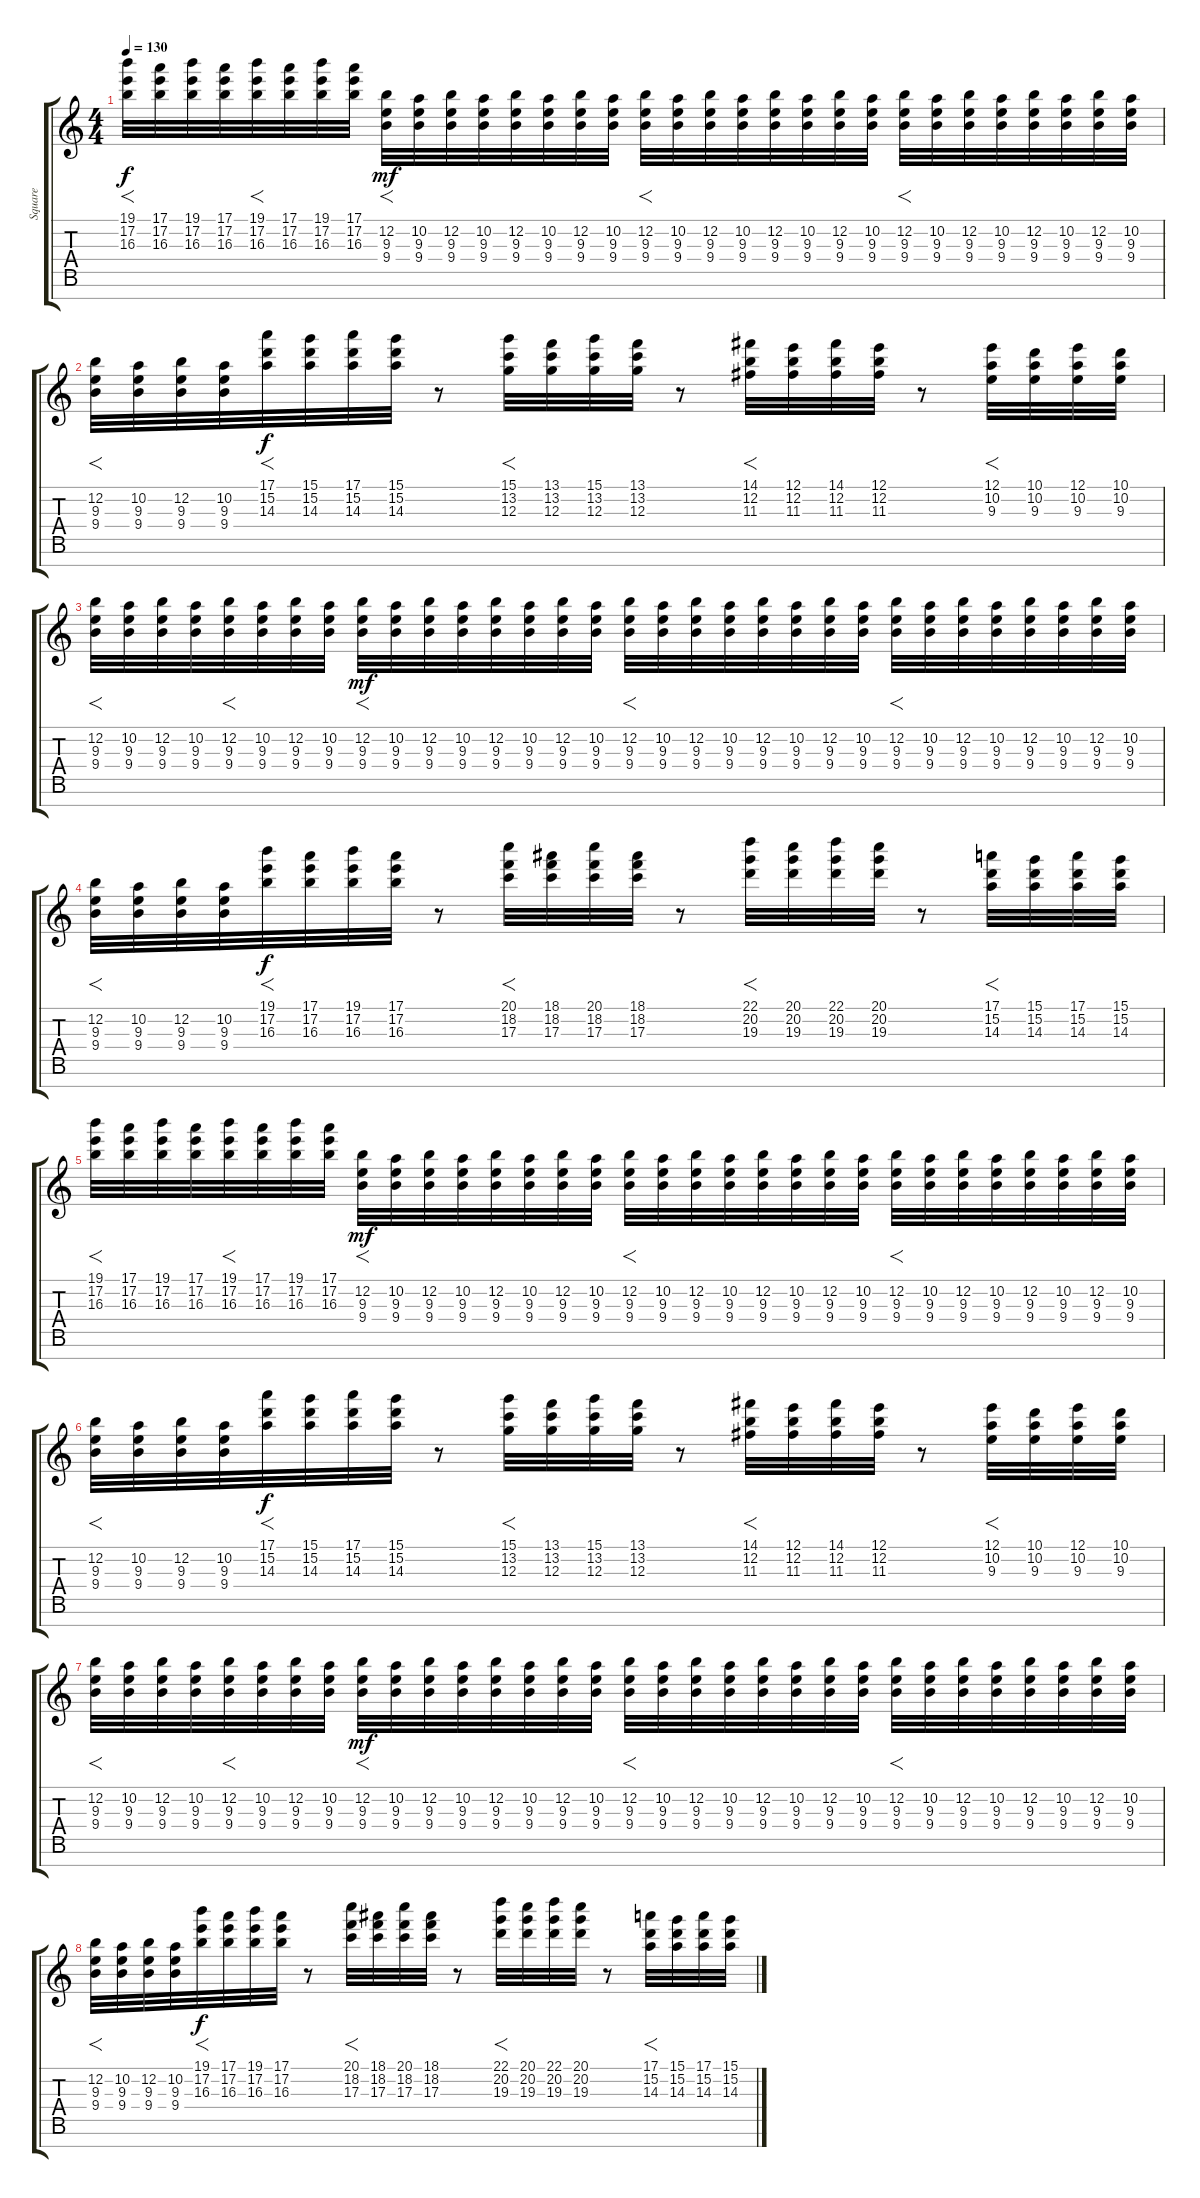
\track ("Square" "Square") {instrument electricguitarjazz}
\staff {score tabs}
\tuning (E4 B3 G3 D3 A2 E2 B1) {hide}
\ts (4 4)
\tempo 130
\clef g2
\ks c
(19.1 17.2 16.3).32{f dy f} (17.1 17.2 16.3).32 (19.1 17.2 16.3).32 (17.1 17.2 16.3).32 (19.1 17.2 16.3).32{f} (17.1 17.2 16.3).32 (19.1 17.2 16.3).32 (17.1 17.2 16.3).32 (12.2 9.3 9.4).32{f dy mf} (10.2 9.3 9.4).32 (12.2 9.3 9.4).32 (10.2 9.3 9.4).32 (12.2 9.3 9.4).32 (10.2 9.3 9.4).32 (12.2 9.3 9.4).32 (10.2 9.3 9.4).32 (12.2 9.3 9.4).32{f} (10.2 9.3 9.4).32 (12.2 9.3 9.4).32 (10.2 9.3 9.4).32 (12.2 9.3 9.4).32 (10.2 9.3 9.4).32 (12.2 9.3 9.4).32 (10.2 9.3 9.4).32 (12.2 9.3 9.4).32{f} (10.2 9.3 9.4).32 (12.2 9.3 9.4).32 (10.2 9.3 9.4).32 (12.2 9.3 9.4).32 (10.2 9.3 9.4).32 (12.2 9.3 9.4).32 (10.2 9.3 9.4).32 |
(12.2 9.3 9.4).32{f} (10.2 9.3 9.4).32 (12.2 9.3 9.4).32 (10.2 9.3 9.4).32 (17.1 15.2 14.3).32{f dy f} (15.1 15.2 14.3).32 (17.1 15.2 14.3).32 (15.1 15.2 14.3).32 r.8 (15.1 13.2 12.3).32{f} (13.1 13.2 12.3).32 (15.1 13.2 12.3).32 (13.1 13.2 12.3).32 r.8 (14.1 12.2 11.3).32{f} (12.1 12.2 11.3).32 (14.1 12.2 11.3).32 (12.1 12.2 11.3).32 r.8 (12.1 10.2 9.3).32{f} (10.1 10.2 9.3).32 (12.1 10.2 9.3).32 (10.1 10.2 9.3).32 |
(12.2 9.3 9.4).32{f} (10.2 9.3 9.4).32 (12.2 9.3 9.4).32 (10.2 9.3 9.4).32 (12.2 9.3 9.4).32{f} (10.2 9.3 9.4).32 (12.2 9.3 9.4).32 (10.2 9.3 9.4).32 (12.2 9.3 9.4).32{f dy mf} (10.2 9.3 9.4).32 (12.2 9.3 9.4).32 (10.2 9.3 9.4).32 (12.2 9.3 9.4).32 (10.2 9.3 9.4).32 (12.2 9.3 9.4).32 (10.2 9.3 9.4).32 (12.2 9.3 9.4).32{f} (10.2 9.3 9.4).32 (12.2 9.3 9.4).32 (10.2 9.3 9.4).32 (12.2 9.3 9.4).32 (10.2 9.3 9.4).32 (12.2 9.3 9.4).32 (10.2 9.3 9.4).32 (12.2 9.3 9.4).32{f} (10.2 9.3 9.4).32 (12.2 9.3 9.4).32 (10.2 9.3 9.4).32 (12.2 9.3 9.4).32 (10.2 9.3 9.4).32 (12.2 9.3 9.4).32 (10.2 9.3 9.4).32 |
(12.2 9.3 9.4).32{f} (10.2 9.3 9.4).32 (12.2 9.3 9.4).32 (10.2 9.3 9.4).32 (19.1 17.2 16.3).32{f dy f} (17.1 17.2 16.3).32 (19.1 17.2 16.3).32 (17.1 17.2 16.3).32 r.8 (20.1 18.2 17.3).32{f} (18.1 18.2 17.3).32 (20.1 18.2 17.3).32 (18.1 18.2 17.3).32 r.8 (22.1 20.2 19.3).32{f} (20.1 20.2 19.3).32 (22.1 20.2 19.3).32 (20.1 20.2 19.3).32 r.8 (17.1 15.2 14.3).32{f} (15.1 15.2 14.3).32 (17.1 15.2 14.3).32 (15.1 15.2 14.3).32 |
(19.1 17.2 16.3).32{f} (17.1 17.2 16.3).32 (19.1 17.2 16.3).32 (17.1 17.2 16.3).32 (19.1 17.2 16.3).32{f} (17.1 17.2 16.3).32 (19.1 17.2 16.3).32 (17.1 17.2 16.3).32 (12.2 9.3 9.4).32{f dy mf} (10.2 9.3 9.4).32 (12.2 9.3 9.4).32 (10.2 9.3 9.4).32 (12.2 9.3 9.4).32 (10.2 9.3 9.4).32 (12.2 9.3 9.4).32 (10.2 9.3 9.4).32 (12.2 9.3 9.4).32{f} (10.2 9.3 9.4).32 (12.2 9.3 9.4).32 (10.2 9.3 9.4).32 (12.2 9.3 9.4).32 (10.2 9.3 9.4).32 (12.2 9.3 9.4).32 (10.2 9.3 9.4).32 (12.2 9.3 9.4).32{f} (10.2 9.3 9.4).32 (12.2 9.3 9.4).32 (10.2 9.3 9.4).32 (12.2 9.3 9.4).32 (10.2 9.3 9.4).32 (12.2 9.3 9.4).32 (10.2 9.3 9.4).32 |
(12.2 9.3 9.4).32{f} (10.2 9.3 9.4).32 (12.2 9.3 9.4).32 (10.2 9.3 9.4).32 (17.1 15.2 14.3).32{f dy f} (15.1 15.2 14.3).32 (17.1 15.2 14.3).32 (15.1 15.2 14.3).32 r.8 (15.1 13.2 12.3).32{f} (13.1 13.2 12.3).32 (15.1 13.2 12.3).32 (13.1 13.2 12.3).32 r.8 (14.1 12.2 11.3).32{f} (12.1 12.2 11.3).32 (14.1 12.2 11.3).32 (12.1 12.2 11.3).32 r.8 (12.1 10.2 9.3).32{f} (10.1 10.2 9.3).32 (12.1 10.2 9.3).32 (10.1 10.2 9.3).32 |
(12.2 9.3 9.4).32{f} (10.2 9.3 9.4).32 (12.2 9.3 9.4).32 (10.2 9.3 9.4).32 (12.2 9.3 9.4).32{f} (10.2 9.3 9.4).32 (12.2 9.3 9.4).32 (10.2 9.3 9.4).32 (12.2 9.3 9.4).32{f dy mf} (10.2 9.3 9.4).32 (12.2 9.3 9.4).32 (10.2 9.3 9.4).32 (12.2 9.3 9.4).32 (10.2 9.3 9.4).32 (12.2 9.3 9.4).32 (10.2 9.3 9.4).32 (12.2 9.3 9.4).32{f} (10.2 9.3 9.4).32 (12.2 9.3 9.4).32 (10.2 9.3 9.4).32 (12.2 9.3 9.4).32 (10.2 9.3 9.4).32 (12.2 9.3 9.4).32 (10.2 9.3 9.4).32 (12.2 9.3 9.4).32{f} (10.2 9.3 9.4).32 (12.2 9.3 9.4).32 (10.2 9.3 9.4).32 (12.2 9.3 9.4).32 (10.2 9.3 9.4).32 (12.2 9.3 9.4).32 (10.2 9.3 9.4).32 |
(12.2 9.3 9.4).32{f} (10.2 9.3 9.4).32 (12.2 9.3 9.4).32 (10.2 9.3 9.4).32 (19.1 17.2 16.3).32{f dy f} (17.1 17.2 16.3).32 (19.1 17.2 16.3).32 (17.1 17.2 16.3).32 r.8 (20.1 18.2 17.3).32{f} (18.1 18.2 17.3).32 (20.1 18.2 17.3).32 (18.1 18.2 17.3).32 r.8 (22.1 20.2 19.3).32{f} (20.1 20.2 19.3).32 (22.1 20.2 19.3).32 (20.1 20.2 19.3).32 r.8 (17.1 15.2 14.3).32{f} (15.1 15.2 14.3).32 (17.1 15.2 14.3).32 (15.1 15.2 14.3).32
